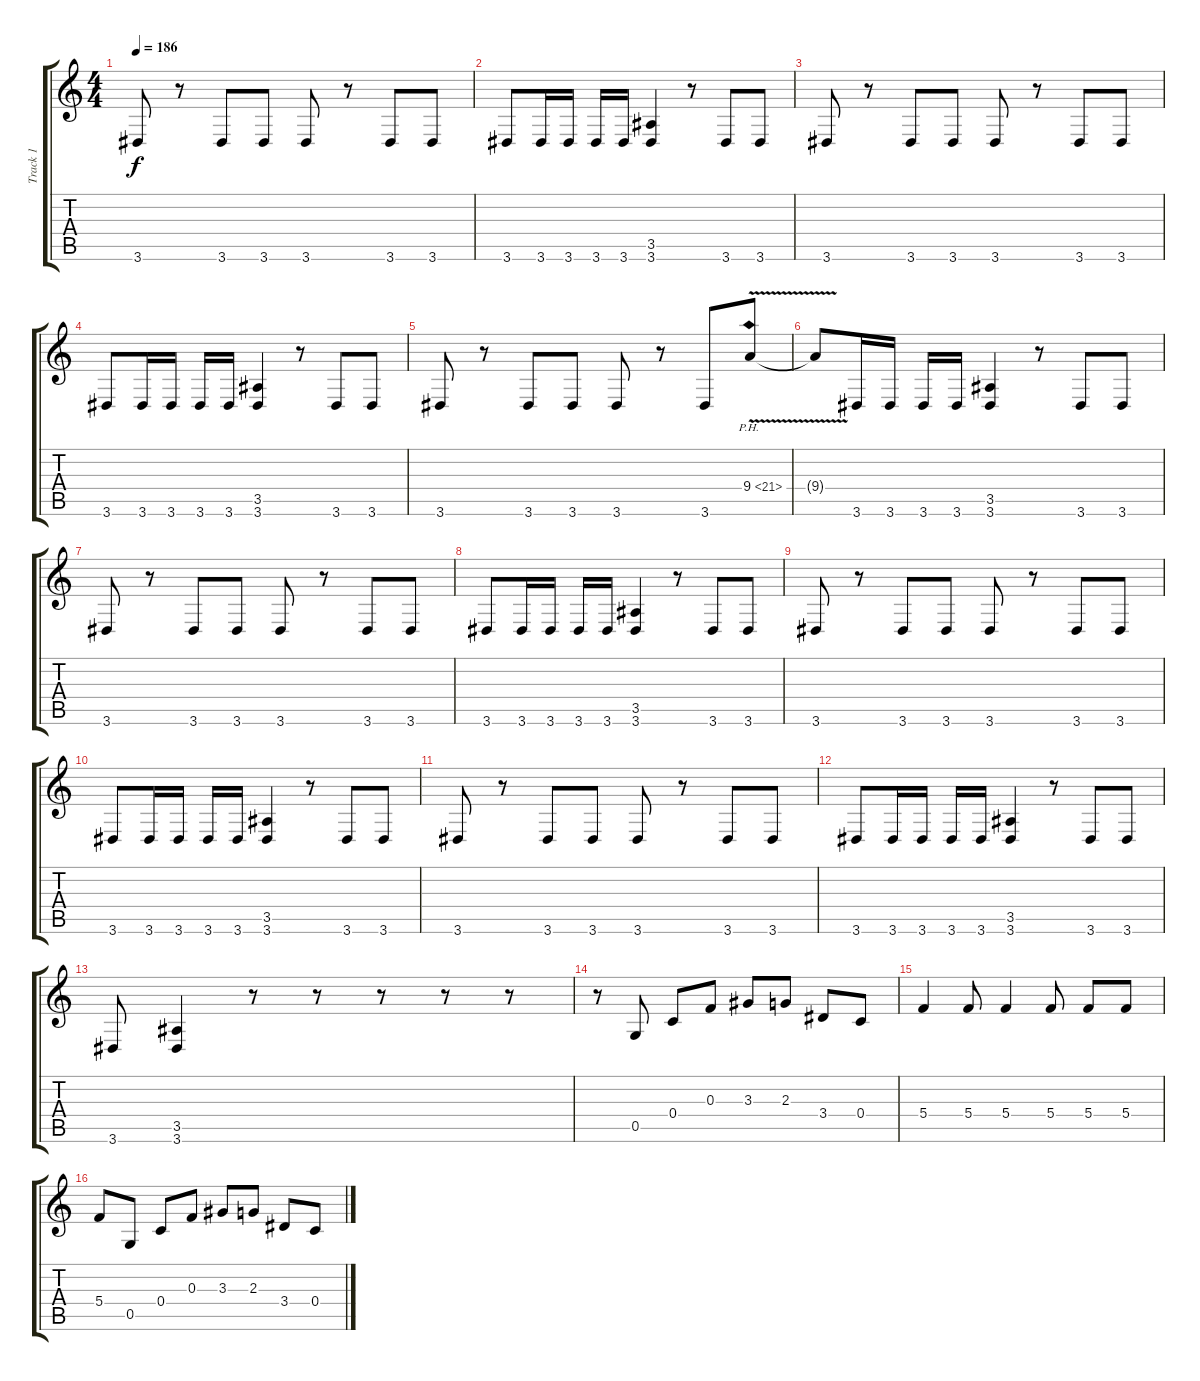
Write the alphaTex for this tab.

\track ("Track 1" "Track 1") {mute instrument distortionguitar}
\staff {score tabs}
\tuning (D4 A3 F3 C3 G2 C2) {hide}
\ts (4 4)
\tempo 186
\clef g2
\ks c
3.6.8{dy f} r.8 3.6.8 3.6.8 3.6.8 r.8 3.6.8 3.6.8 |
3.6.8 3.6.16 3.6.16 3.6.16 3.6.16 (3.5 3.6).4 r.8 3.6.8 3.6.8 |
3.6.8 r.8 3.6.8 3.6.8 3.6.8 r.8 3.6.8 3.6.8 |
3.6.8 3.6.16 3.6.16 3.6.16 3.6.16 (3.5 3.6).4 r.8 3.6.8 3.6.8 |
3.6.8 r.8 3.6.8 3.6.8 3.6.8 r.8 3.6.8 9.4{ph 12 v}.8 |
9.4{t}.8 3.6.16 3.6.16 3.6.16 3.6.16 (3.5 3.6).4 r.8 3.6.8 3.6.8 |
3.6.8 r.8 3.6.8 3.6.8 3.6.8 r.8 3.6.8 3.6.8 |
3.6.8 3.6.16 3.6.16 3.6.16 3.6.16 (3.5 3.6).4 r.8 3.6.8 3.6.8 |
3.6.8 r.8 3.6.8 3.6.8 3.6.8 r.8 3.6.8 3.6.8 |
3.6.8 3.6.16 3.6.16 3.6.16 3.6.16 (3.5 3.6).4 r.8 3.6.8 3.6.8 |
3.6.8 r.8 3.6.8 3.6.8 3.6.8 r.8 3.6.8 3.6.8 |
3.6.8 3.6.16 3.6.16 3.6.16 3.6.16 (3.5 3.6).4 r.8 3.6.8 3.6.8 |
3.6.8 (3.5 3.6).4 r.8 r.8 r.8 r.8 r.8 |
r.8 0.5.8 0.4.8 0.3.8 3.3.8 2.3.8 3.4.8 0.4.8 |
5.4.4 5.4.8 5.4.4 5.4.8 5.4.8 5.4.8 |
5.4.8 0.5.8 0.4.8 0.3.8 3.3.8 2.3.8 3.4.8 0.4.8
